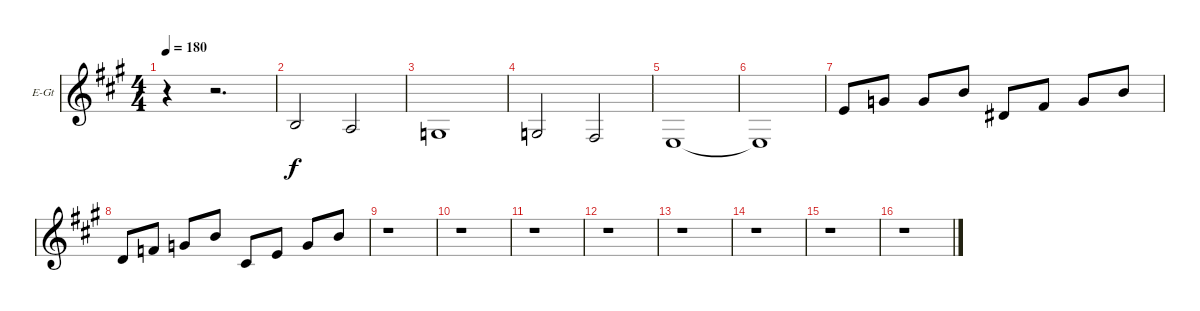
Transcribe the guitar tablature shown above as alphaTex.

\bracketExtendMode groupsimilarinstruments
\firstSystemTrackNameOrientation horizontal
\otherSystemsTrackNameOrientation horizontal
\track ("Electric" "E-Gt") {instrument distortionguitar}
\staff {score}
\tuning (E4 B3 G3 D3 A2 E2)
\ts (4 4)
\tempo 180
\clef g2
\ks a
r.4{dy f instrument distortionguitar} r.2{d} |
2.5.2 0.5.2 |
3.6.1 |
3.6.2 2.6.2 |
0.6.1 |
0.6{t}.1 |
7.5.8 5.4.8 0.3.8 0.2.8 6.5.8 4.4.8 0.3.8 0.2.8 |
5.5.8 3.4.8 0.3.8 0.2.8 4.5.8 2.4.8 0.3.8 0.2.8 |
r.1 |
r.1 |
r.1 |
r.1 |
r.1 |
r.1 |
r.1 |
r.1
